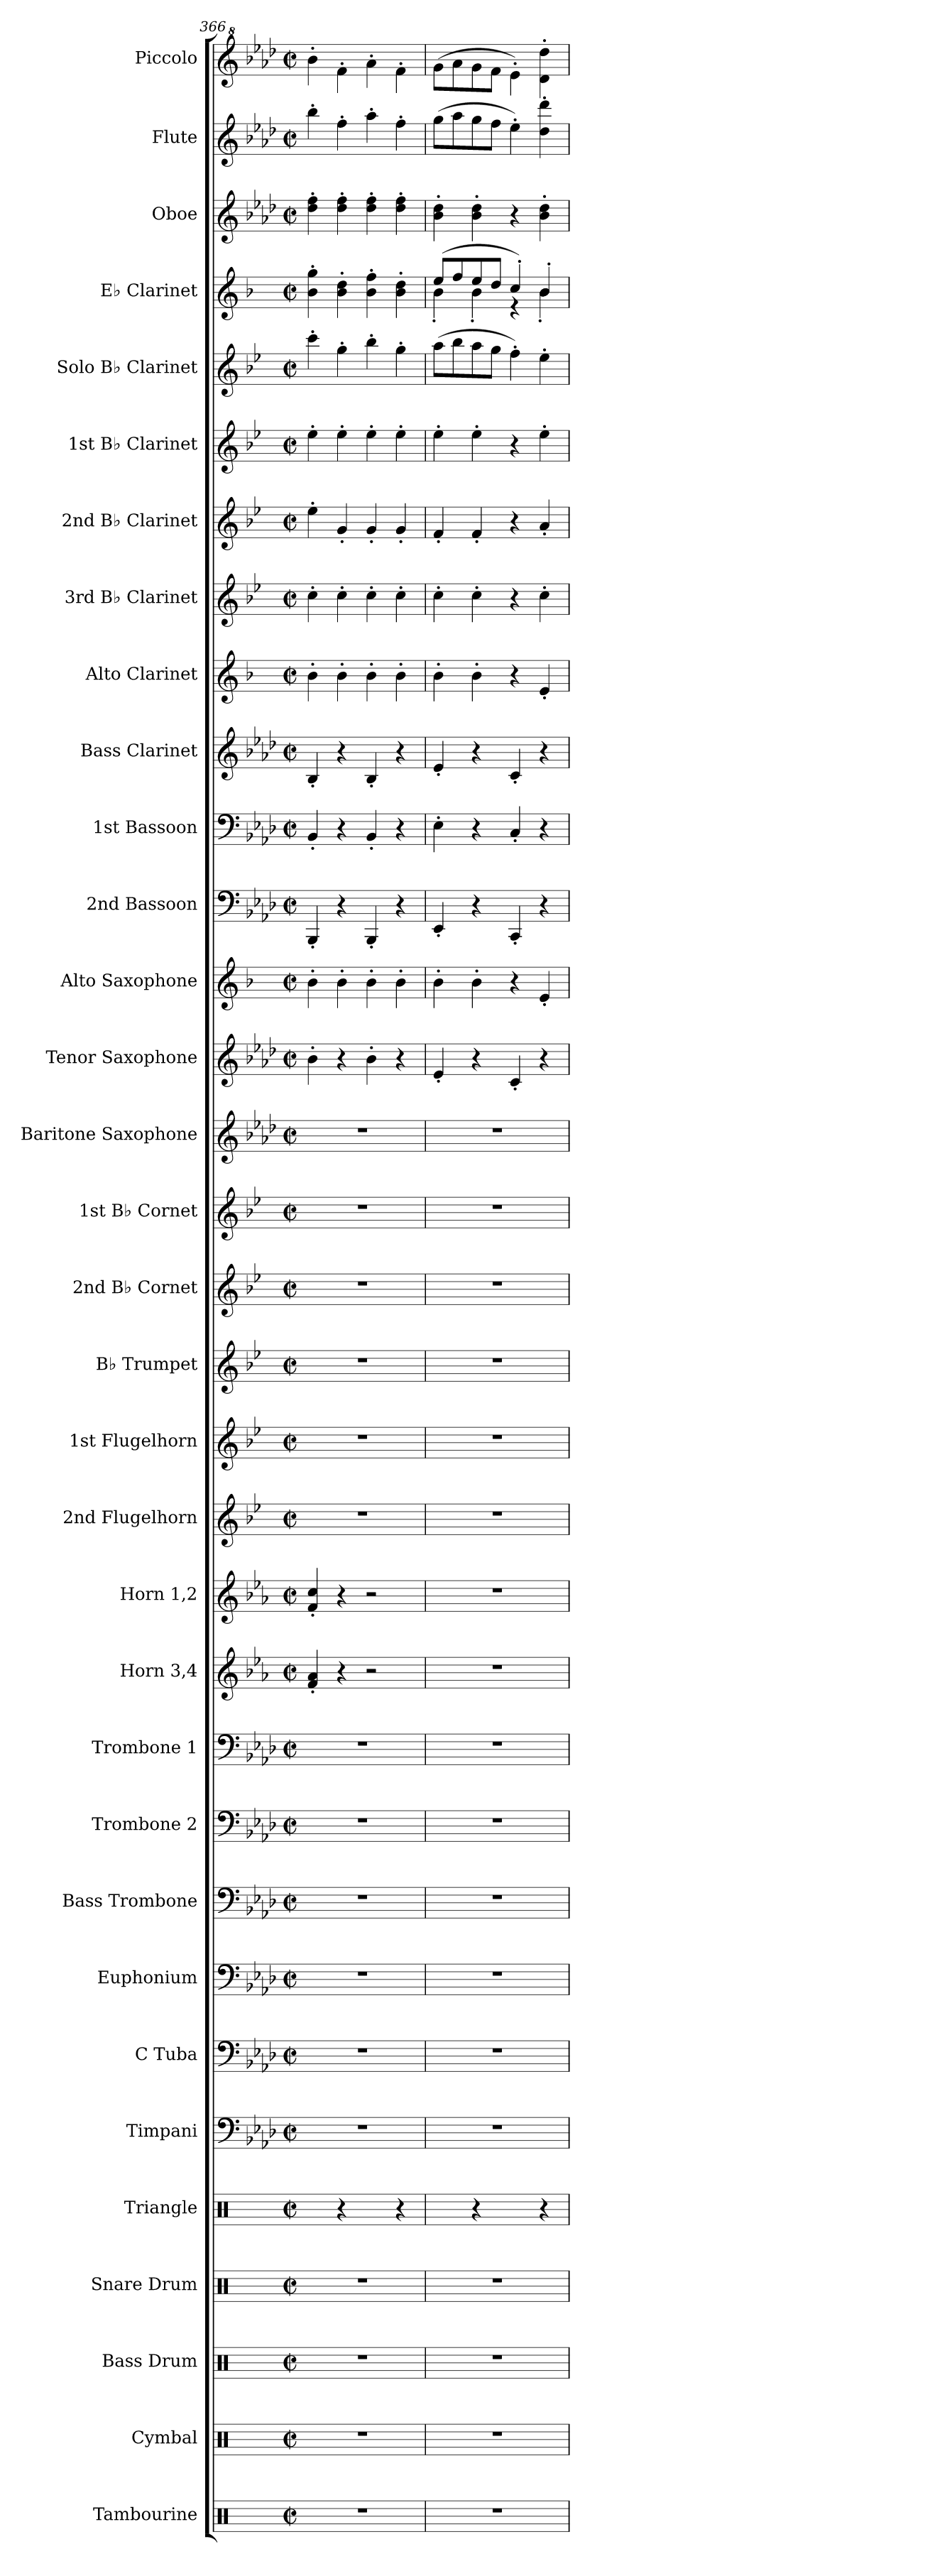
**kern	**kern	**kern	**kern	**kern	**kern	**kern	**kern	**kern	**kern	**kern	**kern	**kern	**kern	**kern	**kern	**kern	**kern	**kern	**kern	**kern	**kern	**kern	**kern	**kern	**kern	**kern	**kern	**kern	**kern	**kern	**kern	**kern
*part33	*part32	*part31	*part30	*part29	*part28	*part27	*part26	*part25	*part24	*part23	*part22	*part21	*part20	*part19	*part18	*part17	*part16	*part15	*part14	*part13	*part12	*part11	*part10	*part9	*part8	*part7	*part6	*part5	*part4	*part3	*part2	*part1
*staff33	*staff32	*staff31	*staff30	*staff29	*staff28	*staff27	*staff26	*staff25	*staff24	*staff23	*staff22	*staff21	*staff20	*staff19	*staff18	*staff17	*staff16	*staff15	*staff14	*staff13	*staff12	*staff11	*staff10	*staff9	*staff8	*staff7	*staff6	*staff5	*staff4	*staff3	*staff2	*staff1
*I"Tambourine	*I"Cymbal	*I"Bass Drum	*I"Snare Drum	*I"Triangle	*I"Timpani	*I"C Tuba	*I"Euphonium	*I"Bass Trombone	*I"Trombone 2	*I"Trombone 1	*I"Horn 3,4	*I"Horn 1,2	*I"2nd Flugelhorn	*I"1st Flugelhorn	*I"B♭ Trumpet	*I"2nd B♭ Cornet	*I"1st B♭ Cornet	*I"Baritone Saxophone	*I"Tenor Saxophone	*I"Alto Saxophone	*I"2nd Bassoon	*I"1st Bassoon	*I"Bass Clarinet	*I"Alto Clarinet	*I"3rd B♭ Clarinet	*I"2nd B♭ Clarinet	*I"1st B♭ Clarinet	*I"Solo B♭ Clarinet	*I"E♭ Clarinet	*I"Oboe	*I"Flute	*I"Piccolo
*I'Tamb.	*I'Cym.	*I'B. Dr.	*I'Sn. Dr.	*I'Trgl.	*I'Timp.	*I'C Tu.	*I'Eu.	*I'B. Trb.	*I'Trb. 2	*I'Trb. 1	*I'Hn. 3,4	*I'Hn. 1,2	*I'2nd Flghn.	*I'1st Flghn.	*I'B♭ Tpt.	*I'2nd B♭ Cnt.	*I'1st B♭ Cnt.	*I'Bar. Sax.	*I'T. Sax.	*I'A. Sax.	*I'2nd Bsn.	*I'1st Bsn.	*I'B. Cl.	*I'A. Cl.	*I'3rd B♭ Cl.	*I'2nd B♭ Cl.	*I'1st B♭ Cl.	*I'Solo B♭ Cl.	*I'E♭ Cl.	*I'Ob.	*I'Fl.	*I'Picc.
*clefX	*clefX	*clefX	*clefX	*clefX	*clefF4	*clefF4	*clefF4	*clefF4	*clefF4	*clefF4	*clefG2	*clefG2	*clefG2	*clefG2	*clefG2	*clefG2	*clefG2	*clefG2	*clefG2	*clefG2	*clefF4	*clefF4	*clefG2	*clefG2	*clefG2	*clefG2	*clefG2	*clefG2	*clefG2	*clefG2	*clefG2	*clefG^2
*	*	*	*	*	*	*	*	*	*	*	*ITrd4c7	*ITrd4c7	*ITrd1c2	*ITrd1c2	*ITrd1c2	*ITrd1c2	*ITrd1c2	*ITrd12c21	*ITrd8c14	*ITrd5c9	*	*	*ITrd8c14	*ITrd5c9	*ITrd1c2	*ITrd1c2	*ITrd1c2	*ITrd1c2	*ITrd-2c-3	*	*	*ITrd-7c-12
*k[]	*k[]	*k[]	*k[]	*k[]	*k[b-e-a-d-]	*k[b-e-a-d-]	*k[b-e-a-d-]	*k[b-e-a-d-]	*k[b-e-a-d-]	*k[b-e-a-d-]	*k[b-e-a-d-]	*k[b-e-a-d-]	*k[b-e-a-d-]	*k[b-e-a-d-]	*k[b-e-a-d-]	*k[b-e-a-d-]	*k[b-e-a-d-]	*k[b-e-a-d-]	*k[b-e-a-d-]	*k[b-e-a-d-]	*k[b-e-a-d-]	*k[b-e-a-d-]	*k[b-e-a-d-]	*k[b-e-a-d-]	*k[b-e-a-d-]	*k[b-e-a-d-]	*k[b-e-a-d-]	*k[b-e-a-d-]	*k[b-e-a-d-]	*k[b-e-a-d-]	*k[b-e-a-d-]	*k[b-e-a-d-]
*C:	*C:	*C:	*C:	*C:	*A-:	*A-:	*A-:	*A-:	*A-:	*A-:	*A-:	*A-:	*A-:	*A-:	*A-:	*A-:	*A-:	*A-:	*A-:	*A-:	*A-:	*A-:	*A-:	*A-:	*A-:	*A-:	*A-:	*A-:	*A-:	*A-:	*A-:	*A-:
*M2/2	*M2/2	*M2/2	*M2/2	*M2/2	*M2/2	*M2/2	*M2/2	*M2/2	*M2/2	*M2/2	*M2/2	*M2/2	*M2/2	*M2/2	*M2/2	*M2/2	*M2/2	*M2/2	*M2/2	*M2/2	*M2/2	*M2/2	*M2/2	*M2/2	*M2/2	*M2/2	*M2/2	*M2/2	*M2/2	*M2/2	*M2/2	*M2/2
*met(c|)	*met(c|)	*met(c|)	*met(c|)	*met(c|)	*met(c|)	*met(c|)	*met(c|)	*met(c|)	*met(c|)	*met(c|)	*met(c|)	*met(c|)	*met(c|)	*met(c|)	*met(c|)	*met(c|)	*met(c|)	*met(c|)	*met(c|)	*met(c|)	*met(c|)	*met(c|)	*met(c|)	*met(c|)	*met(c|)	*met(c|)	*met(c|)	*met(c|)	*met(c|)	*met(c|)	*met(c|)	*met(c|)
=366	=366	=366	=366	=366	=366	=366	=366	=366	=366	=366	=366	=366	=366	=366	=366	=366	=366	=366	=366	=366	=366	=366	=366	=366	=366	=366	=366	=366	=366	=366	=366	=366
1r	1r	1r	1r	4R\]	1r	1r	1r	1r	1r	1r	4B-/' 4d-/'	4B-/' 4f/'	1r	1r	1r	1r	1r	1r	4B-'\	4d-'\	4BBB-'/	4BB-'/	4BB-'/	4d-'\	4b-'\	4dd-'\	4dd-'\	4bb-'\	4dd-\' 4bb-\'	4dd-\' 4ff\'	4bb-'\	4bbb-'\
.	.	.	.	4r	.	.	.	.	.	.	4r	4r	.	.	.	.	.	.	4r	4d-'\	4r	4r	4r	4d-'\	4b-'\	4f'/	4dd-'\	4ff'\	4dd-\' 4ff\'	4dd-\' 4ff\'	4ff'\	4fff'\
.	.	.	.	4R\	.	.	.	.	.	.	2r	2r	.	.	.	.	.	.	4B-'\	4d-'\	4BBB-'/	4BB-'/	4BB-'/	4d-'\	4b-'\	4f'/	4dd-'\	4aa-'\	4dd-\' 4aa-\'	4dd-\' 4ff\'	4aa-'\	4aaa-'\
.	.	.	.	4r	.	.	.	.	.	.	.	.	.	.	.	.	.	.	4r	4d-'\	4r	4r	4r	4d-'\	4b-'\	4f'/	4dd-'\	4ff'\	4dd-\' 4ff\'	4dd-\' 4ff\'	4ff'\	4fff'\
=367	=367	=367	=367	=367	=367	=367	=367	=367	=367	=367	=367	=367	=367	=367	=367	=367	=367	=367	=367	=367	=367	=367	=367	=367	=367	=367	=367	=367	=367	=367	=367	=367
*	*	*	*	*	*	*	*	*	*	*	*	*	*	*	*	*	*	*	*	*	*	*	*	*	*	*	*	*	*^	*	*	*
1r	1r	1r	1r	4R\	1r	1r	1r	1r	1r	1r	1r	1r	1r	1r	1r	1r	1r	1r	4E-'/	4d-'\	4EE-'/	4E-'\	4E-'/	4d-'\	4b-'\	4e-'/	4dd-'\	(8gg\L	(8gg/L	4dd-'\	4b-\' 4dd-\'	(8gg\L	(8ggg\L
.	.	.	.	.	.	.	.	.	.	.	.	.	.	.	.	.	.	.	.	.	.	.	.	.	.	.	.	8aa-\	8aa-/	.	.	8aa-\	8aaa-\
.	.	.	.	4r	.	.	.	.	.	.	.	.	.	.	.	.	.	.	4r	4d-'\	4r	4r	4r	4d-'\	4b-'\	4e-'/	4dd-'\	8gg\	8gg/	4dd-'\	4b-\' 4dd-\'	8gg\	8ggg\
.	.	.	.	.	.	.	.	.	.	.	.	.	.	.	.	.	.	.	.	.	.	.	.	.	.	.	.	8ff\J	8ff/J	.	.	8ff\J	8fff\J
.	.	.	.	4R\	.	.	.	.	.	.	.	.	.	.	.	.	.	.	4C'/	4r	4CC'/	4C'/	4C'/	4r	4r	4r	4r	4ee-'\)	4ee-'/)	4r	4r	4ee-'\)	4eee-'\)
.	.	.	.	4r	.	.	.	.	.	.	.	.	.	.	.	.	.	.	4r	4G'/	4r	4r	4r	4G'/	4b-'\	4g'/	4dd-'\	4dd-'\	4dd-'/	4dd-'\	4b-\' 4dd-\'	4dd-\' 4ddd-\'	4ddd-\' 4dddd-\'
*	*	*	*	*	*	*	*	*	*	*	*	*	*	*	*	*	*	*	*	*	*	*	*	*	*	*	*	*	*v	*v	*	*	*
=	=	=	=	=	=	=	=	=	=	=	=	=	=	=	=	=	=	=	=	=	=	=	=	=	=	=	=	=	=	=	=	=
*-	*-	*-	*-	*-	*-	*-	*-	*-	*-	*-	*-	*-	*-	*-	*-	*-	*-	*-	*-	*-	*-	*-	*-	*-	*-	*-	*-	*-	*-	*-	*-	*-
